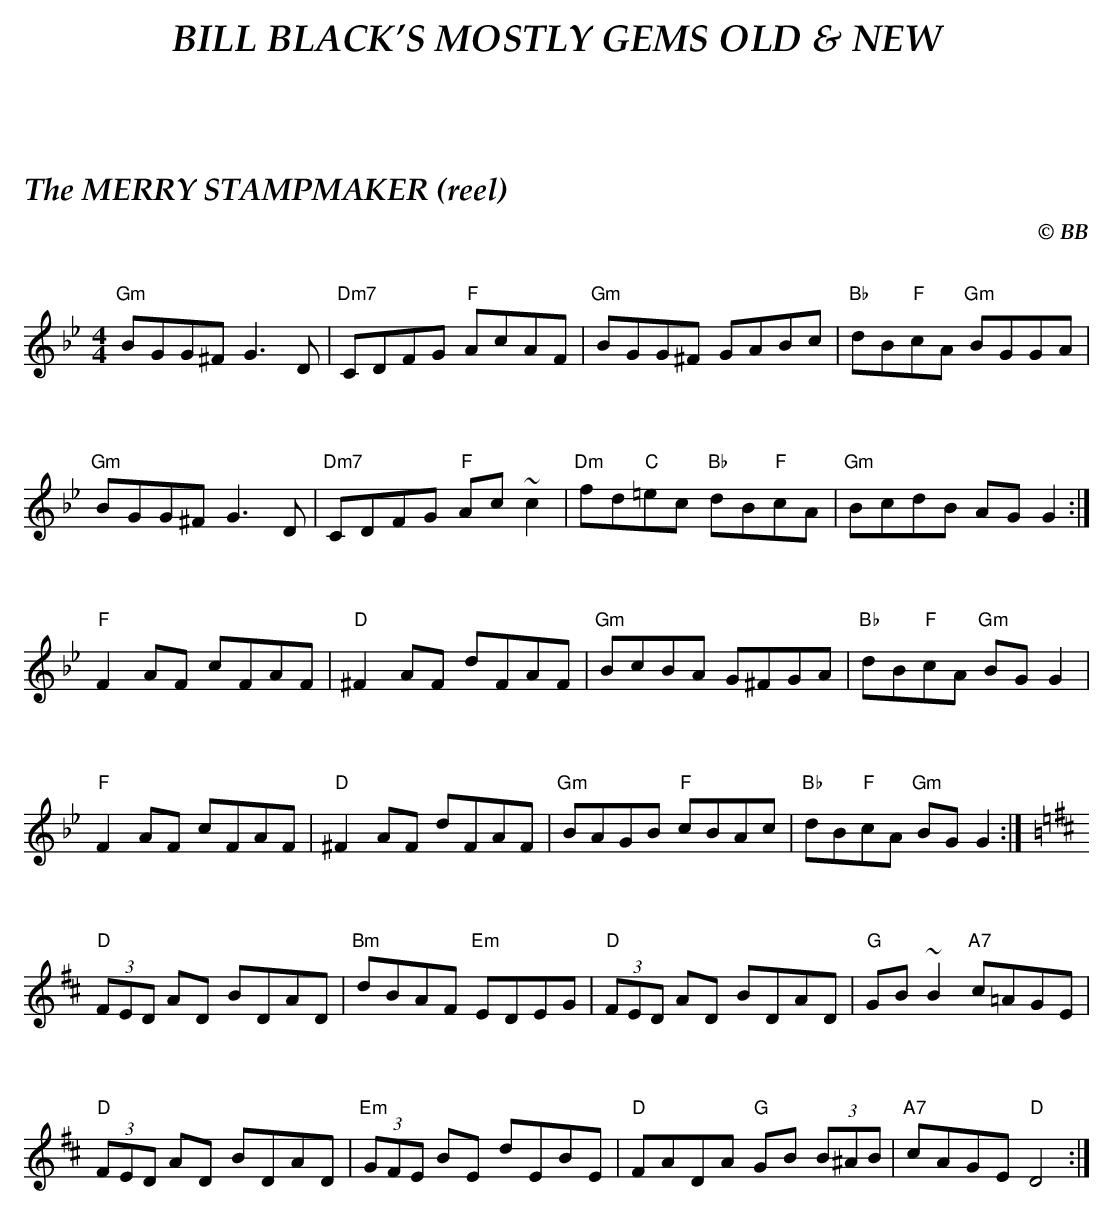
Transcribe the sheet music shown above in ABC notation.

X:1
T:MERRY STAMPMAKER (reel), The
C:© BB
Q:1/4=180
M:4/4
L:1/8
K:Gm
"Gm"BGG^F G3 D|"Dm7"CDFG "F"AcAF|"Gm"BGG^F GABc|"Bb"dB"F"cA "Gm"BGGA|
"Gm"BGG^F G3 D|"Dm7"CDFG "F"Ac~c2|"Dm"fd"C"=ec "Bb"dB"F"cA|"Gm"BcdB AG G2 :|
"F"F2 AF cFAF|"D"^F2 AF dFAF|"Gm"BcBA G^FGA|"Bb"dB"F"cA "Gm"BG G2|
"F"F2 AF cFAF|"D"^F2 AF dFAF|"Gm"BAGB "F"cBAc|"Bb"dB"F"cA "Gm"BG G2 :|
K:D
"D"(3FED AD BDAD|"Bm"dBAF "Em"EDEG|"D"(3FED AD BDAD|"G"GB~B2 "A7"c=AGE|
"D"(3FED AD BDAD|"Em"(3GFE BE dEBE|"D"FADA "G"GB (3B^AB|"A7"cAGE "D"D4 :|
